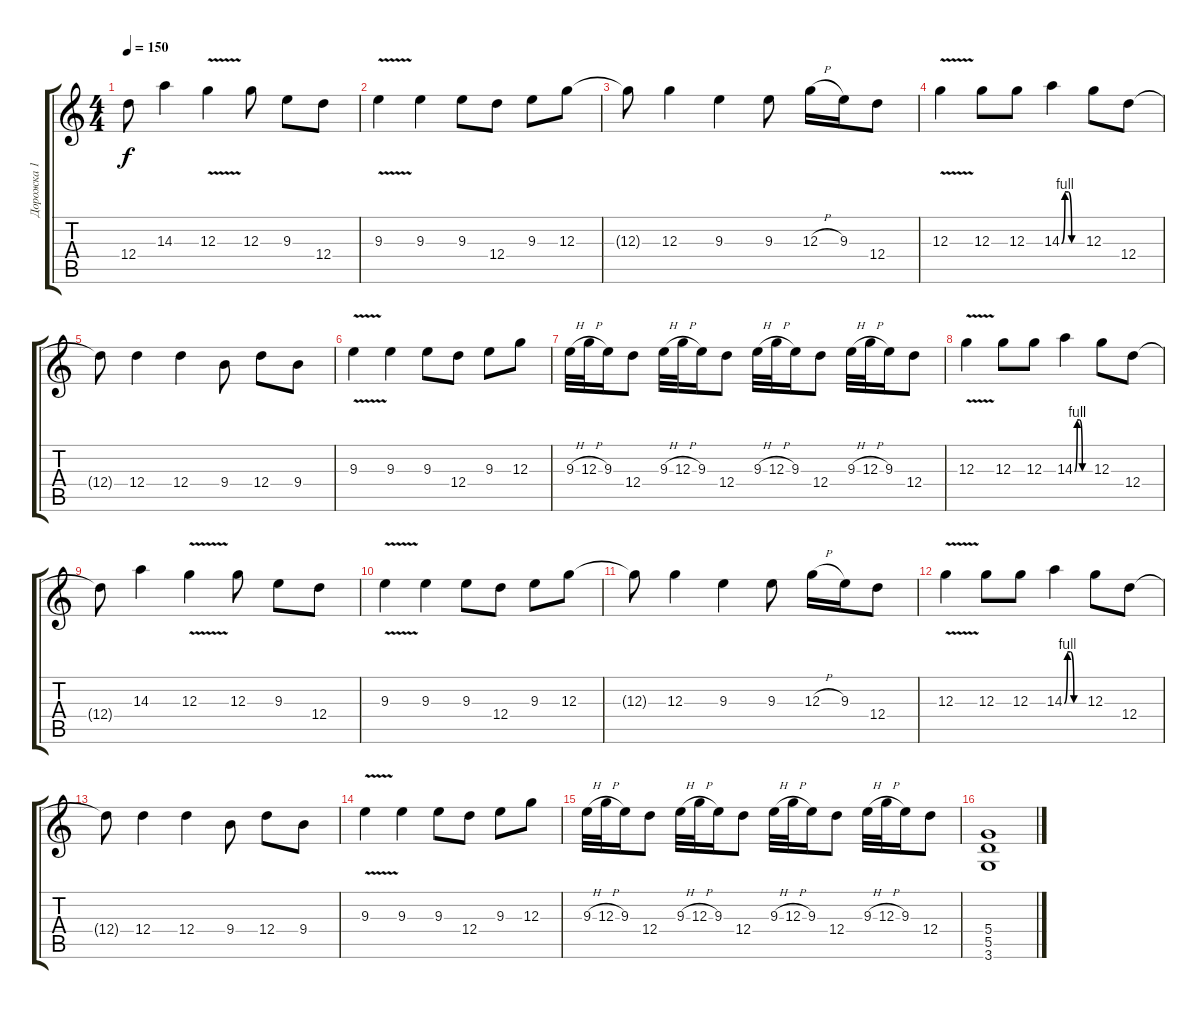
\track ("Дорожка 1" "Дорожка 1") {instrument distortionguitar}
\staff {score tabs}
\tuning (E4 B3 G3 D3 A2 E2) {hide}
\ts (4 4)
\tempo 150
\clef g2
\ks c
12.4{t}.8{dy f} 14.3.4 12.3{v}.4 12.3.8 9.3.8 12.4.8 |
9.3{v}.4 9.3.4 9.3.8 12.4.8 9.3.8 12.3.8 |
12.3{t}.8 12.3.4 9.3.4 9.3.8 12.3{h}.16 9.3.16 12.4.8 |
12.3{v}.4 12.3.8 12.3.8 14.3{be (custom 0 0 10 4 20 4 30 0 60 0)}.4 12.3.8 12.4.8 |
12.4{t}.8 12.4.4 12.4.4 9.4.8 12.4.8 9.4.8 |
9.3{v}.4 9.3.4 9.3.8 12.4.8 9.3.8 12.3.8 |
9.3{h}.32 12.3{h}.32 9.3.16 12.4.8 9.3{h}.32 12.3{h}.32 9.3.16 12.4.8 9.3{h}.32 12.3{h}.32 9.3.16 12.4.8 9.3{h}.32 12.3{h}.32 9.3.16 12.4.8 |
12.3{v}.4 12.3.8 12.3.8 14.3{be (custom 0 0 10 4 20 4 30 0 60 0)}.4 12.3.8 12.4.8 |
12.4{t}.8 14.3.4 12.3{v}.4 12.3.8 9.3.8 12.4.8 |
9.3{v}.4 9.3.4 9.3.8 12.4.8 9.3.8 12.3.8 |
12.3{t}.8 12.3.4 9.3.4 9.3.8 12.3{h}.16 9.3.16 12.4.8 |
12.3{v}.4 12.3.8 12.3.8 14.3{be (custom 0 0 10 4 20 4 30 0 60 0)}.4 12.3.8 12.4.8 |
12.4{t}.8 12.4.4 12.4.4 9.4.8 12.4.8 9.4.8 |
9.3{v}.4 9.3.4 9.3.8 12.4.8 9.3.8 12.3.8 |
9.3{h}.32 12.3{h}.32 9.3.16 12.4.8 9.3{h}.32 12.3{h}.32 9.3.16 12.4.8 9.3{h}.32 12.3{h}.32 9.3.16 12.4.8 9.3{h}.32 12.3{h}.32 9.3.16 12.4.8 |
(5.4 5.5 3.6).1
